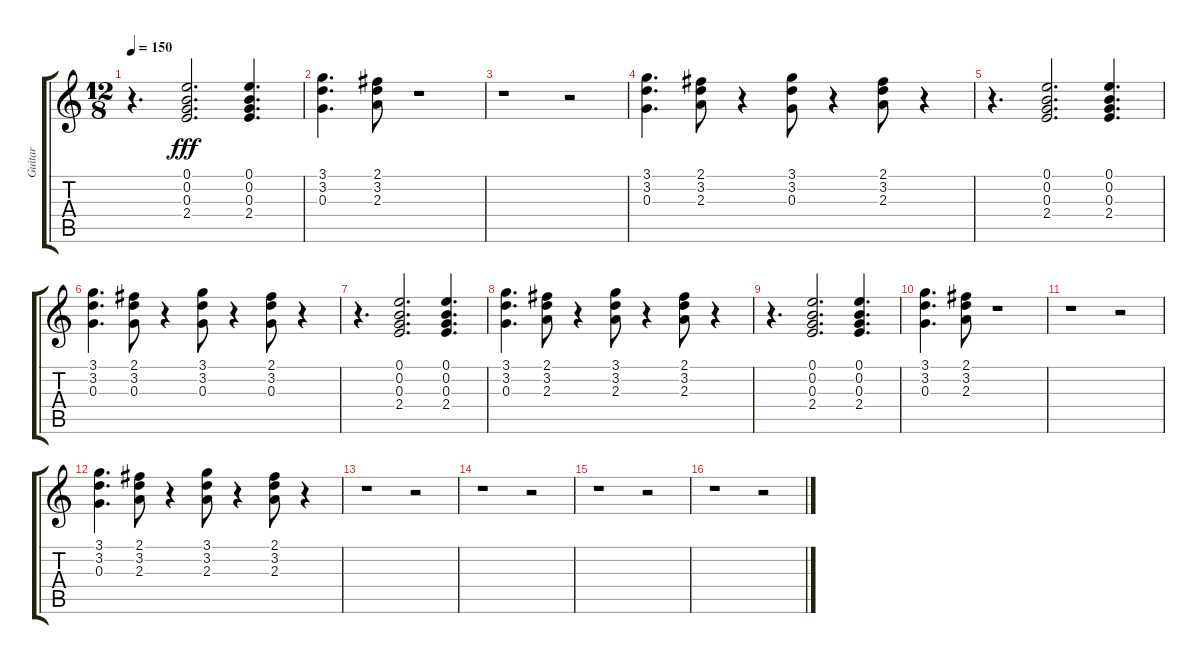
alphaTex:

\track ("Guitar" "Guitar") {instrument distortionguitar}
\staff {score tabs}
\tuning (E4 B3 G3 D3 A2 E2) {hide}
\ts (12 8)
\tempo 150
\clef g2
\ks c
r.4{d dy fff} (0.1 0.2 0.3 2.4).2{d} (0.1 0.2 0.3 2.4).4{d} |
(3.1 3.2 0.3).4{d} (2.1 3.2 2.3).8 r.1 |
r.1 r.2 |
(3.1 3.2 0.3).4{d} (2.1 3.2 2.3).8 r.4 (3.1 3.2 0.3).8 r.4 (2.1 3.2 2.3).8 r.4 |
r.4{d} (0.1 0.2 0.3 2.4).2{d} (0.1 0.2 0.3 2.4).4{d} |
(3.1 3.2 0.3).4{d} (2.1 3.2 0.3).8 r.4 (3.1 3.2 0.3).8 r.4 (2.1 3.2 0.3).8 r.4 |
r.4{d} (0.1 0.2 0.3 2.4).2{d} (0.1 0.2 0.3 2.4).4{d} |
(3.1 3.2 0.3).4{d} (2.1 3.2 2.3).8 r.4 (3.1 3.2 2.3).8 r.4 (2.1 3.2 2.3).8 r.4 |
r.4{d} (0.1 0.2 0.3 2.4).2{d} (0.1 0.2 0.3 2.4).4{d} |
(3.1 3.2 0.3).4{d} (2.1 3.2 2.3).8 r.1 |
r.1 r.2 |
(3.1 3.2 0.3).4{d} (2.1 3.2 2.3).8 r.4 (3.1 3.2 2.3).8 r.4 (2.1 3.2 2.3).8 r.4 |
r.1 r.2 |
r.1 r.2 |
r.1 r.2 |
r.1 r.2
